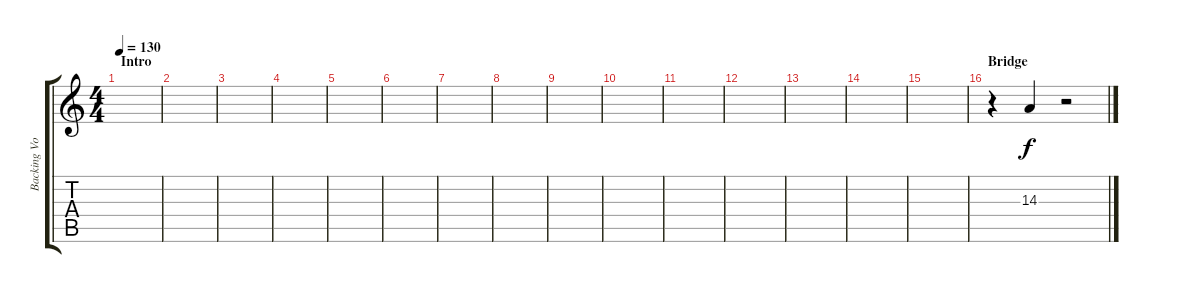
\track ("Backing Vocal" "Backing Vo") {instrument pad4choir}
\staff {score tabs}
\tuning (E4 B3 G3 D3 A2 E2) {hide}
\ts (4 4)
\section ("" "Intro")
\tempo 130
\clef g2
\ks c
|
|
|
|
|
|
|
|
|
|
|
|
|
|
|
\section ("" "Bridge")
r.4 14.3.4 r.2
